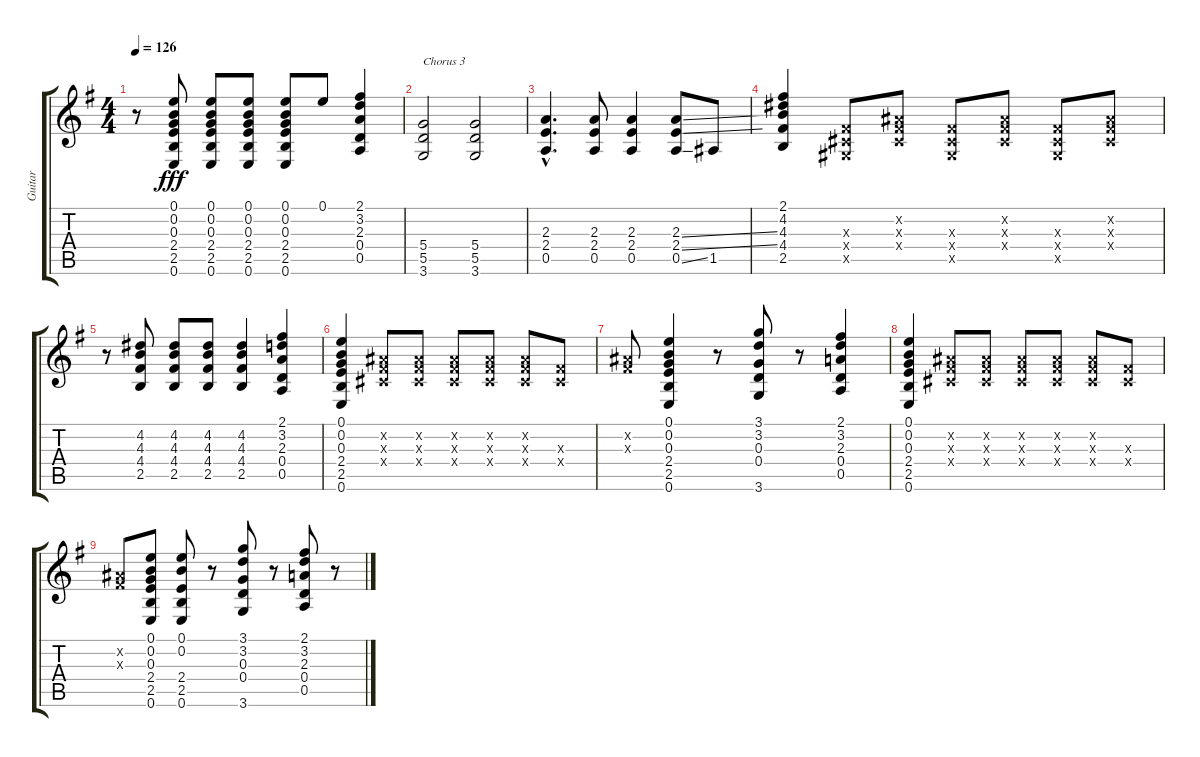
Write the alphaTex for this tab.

\track ("Guitar" "Guitar") {instrument distortionguitar}
\staff {score tabs}
\tuning (E4 B3 G3 D3 A2 E2) {hide}
\ts (4 4)
\tempo 126
\clef g2
\ks g
r.8{dy fff} (0.1 0.2 0.3 2.4 2.5 0.6).8 (0.1 0.2 0.3 2.4 2.5 0.6).8 (0.1 0.2 0.3 2.4 2.5 0.6).8 (0.1 0.2 0.3 2.4 2.5 0.6).8 0.1.8 (2.1 3.2 2.3 0.4 0.5).4 |
(5.4 5.5 3.6).2{txt "Chorus 3"} (5.4 5.5 3.6).2 |
(2.3{hac} 2.4{hac} 0.5{hac}).4{d} (2.3 2.4 0.5).8 (2.3 2.4 0.5).4 (2.3{ss} 2.4{ss} 0.5{ss}).8 1.5.8 |
(2.1 4.2 4.3 4.4 2.5).4 (-1.3{x} -1.4{x} -1.5{x}).8 (-1.2{x} -1.3{x} -1.4{x}).8 (-1.3{x} -1.4{x} -1.5{x}).8 (-1.2{x} -1.3{x} -1.4{x}).8 (-1.3{x} -1.4{x} -1.5{x}).8 (-1.2{x} -1.3{x} -1.4{x}).8 |
r.8 (4.2 4.3 4.4 2.5).8 (4.2 4.3 4.4 2.5).8 (4.2 4.3 4.4 2.5).8 (4.2 4.3 4.4 2.5).4 (2.1 3.2 2.3 0.4 0.5).4 |
(0.1 0.2 0.3 2.4 2.5 0.6).4 (-1.2{x} -1.3{x} -1.4{x}).8 (-1.2{x} -1.3{x} -1.4{x}).8 (-1.2{x} -1.3{x} -1.4{x}).8 (-1.2{x} -1.3{x} -1.4{x}).8 (-1.2{x} -1.3{x} -1.4{x}).8 (-1.3{x} -1.4{x}).8 |
(-1.2{x} -1.3{x}).8 (0.1 0.2 0.3 2.4 2.5 0.6).4 r.8 (3.1 3.2 0.3 0.4 3.6).8 r.8 (2.1 3.2 2.3 0.4 0.5).4 |
(0.1 0.2 0.3 2.4 2.5 0.6).4 (-1.2{x} -1.3{x} -1.4{x}).8 (-1.2{x} -1.3{x} -1.4{x}).8 (-1.2{x} -1.3{x} -1.4{x}).8 (-1.2{x} -1.3{x} -1.4{x}).8 (-1.2{x} -1.3{x} -1.4{x}).8 (-1.3{x} -1.4{x}).8 |
(-1.2{x} -1.3{x}).8 (0.1 0.2 0.3 2.4 2.5 0.6).8 (0.1 0.2 2.4 2.5 0.6).8 r.8 (3.1 3.2 0.3 0.4 3.6).8 r.8 (2.1 3.2 2.3 0.4 0.5).8 r.8
